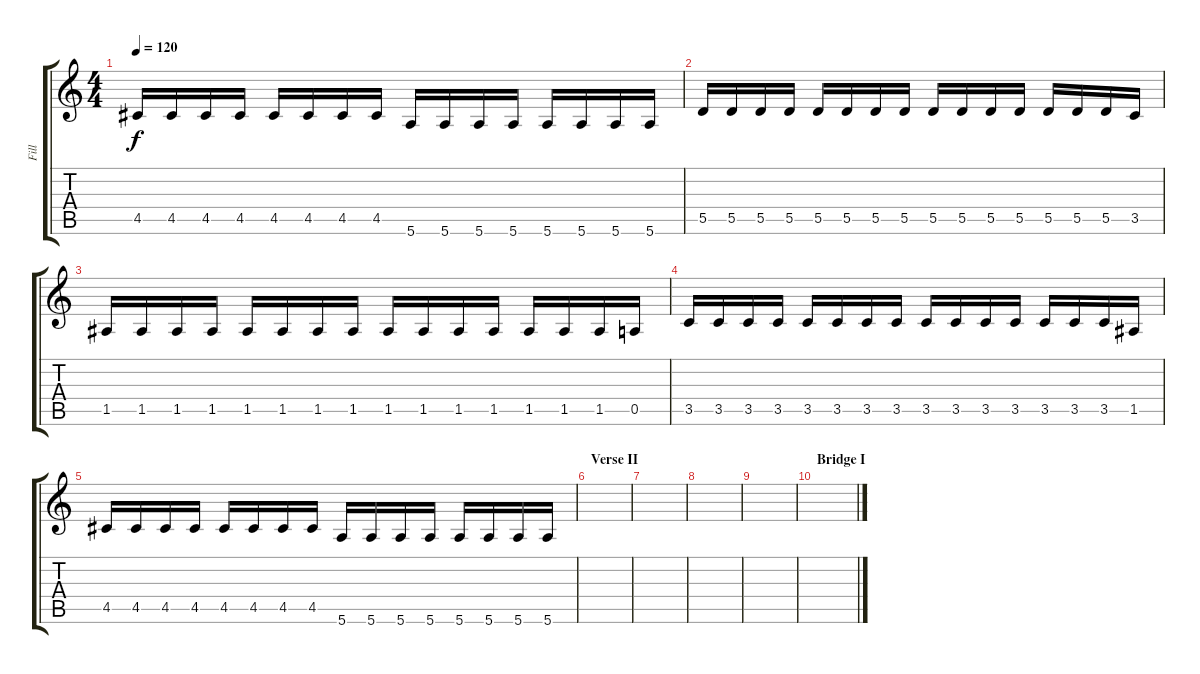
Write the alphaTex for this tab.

\track ("Fill" "Fill") {instrument overdrivenguitar}
\staff {score tabs}
\tuning (E4 B3 G3 D3 A2 E2) {hide}
\ts (4 4)
\tempo 120
\clef g2
\ks c
4.5.16{dy f} 4.5.16 4.5.16 4.5.16 4.5.16 4.5.16 4.5.16 4.5.16 5.6.16 5.6.16 5.6.16 5.6.16 5.6.16 5.6.16 5.6.16 5.6.16 |
5.5.16 5.5.16 5.5.16 5.5.16 5.5.16 5.5.16 5.5.16 5.5.16 5.5.16 5.5.16 5.5.16 5.5.16 5.5.16 5.5.16 5.5.16 3.5.16 |
1.5.16 1.5.16 1.5.16 1.5.16 1.5.16 1.5.16 1.5.16 1.5.16 1.5.16 1.5.16 1.5.16 1.5.16 1.5.16 1.5.16 1.5.16 0.5.16 |
3.5.16 3.5.16 3.5.16 3.5.16 3.5.16 3.5.16 3.5.16 3.5.16 3.5.16 3.5.16 3.5.16 3.5.16 3.5.16 3.5.16 3.5.16 1.5.16 |
4.5.16 4.5.16 4.5.16 4.5.16 4.5.16 4.5.16 4.5.16 4.5.16 5.6.16 5.6.16 5.6.16 5.6.16 5.6.16 5.6.16 5.6.16 5.6.16 |
\section ("" "Verse II")
|
|
|
|
\section ("" "Bridge I")
